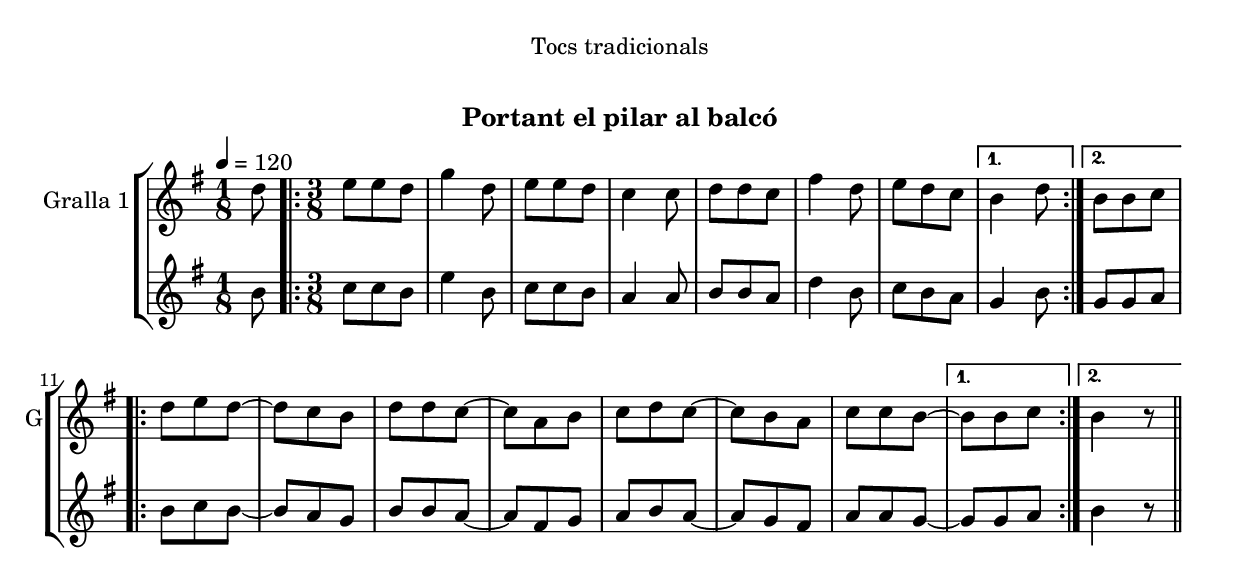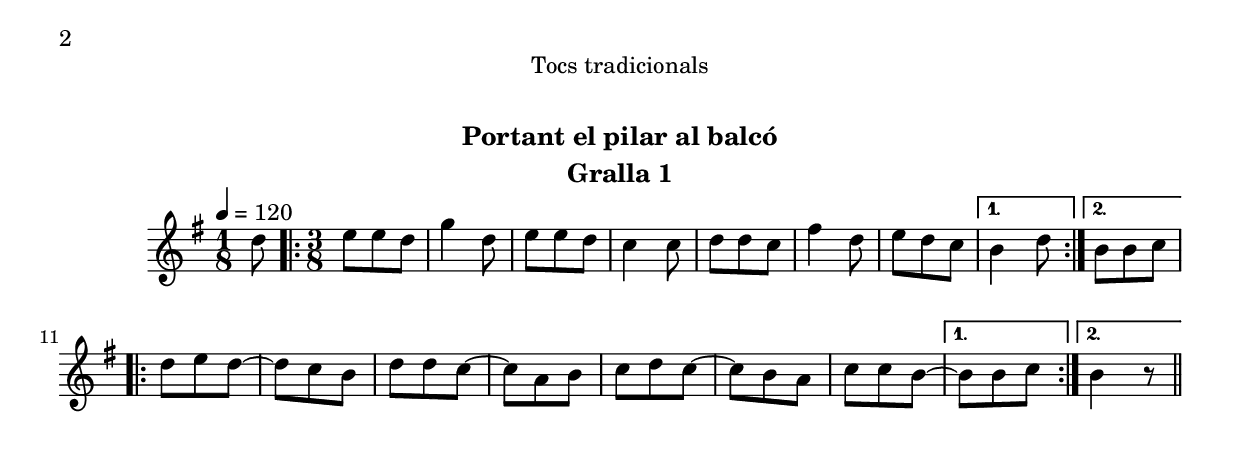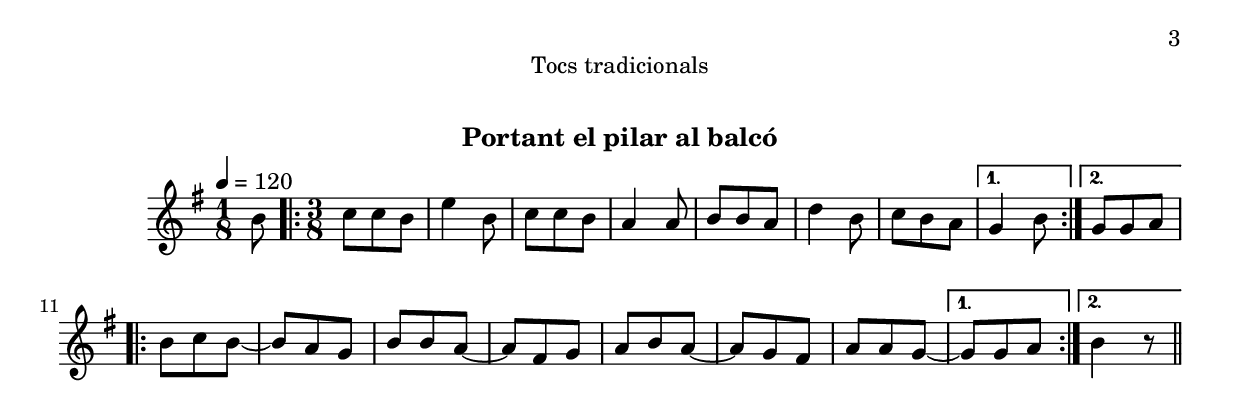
\version "2.16.0"

\header {
  dedication="Tocs tradicionals"
  title="  "
  subtitle="Portant el pilar al balcó"
  subsubtitle=""
  poet=""
  meter=""
  piece=""
  composer=""
  arranger=""
  opus=""
  instrument=""
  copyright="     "
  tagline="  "
}

liniaroAa =
\relative d''
{
  \tempo 4=120
  \clef treble
  \key g \major
  \time 1/8
  d8  |
  \time 3/8   \repeat volta 2 { e8 e d  |
  g4 d8  |
  e8 e d  |
  %05
  c4 c8  |
  d8 d c  |
  fis4 d8  |
  e8 d c }
  \alternative { { b4 d8 }
  %10
  { b8 b c } }
  \repeat volta 2 { d8 e d ~  |
  d8 c b  |
  d8 d c ~  |
  c8 a b  |
  %15
  c8 d c ~  |
  c8 b a  |
  c8 c b ~ }
  \alternative { { b8 b c }
  { b4  r8 } } \bar "||" % kompletite
}

liniaroAb =
\relative b'
{
  \tempo 4=120
  \clef treble
  \key g \major
  \time 1/8
  b8  |
  \time 3/8   \repeat volta 2 { c8 c b  |
  e4 b8  |
  c8 c b  |
  %05
  a4 a8  |
  b8 b a  |
  d4 b8  |
  c8 b a }
  \alternative { { g4 b8 }
  %10
  { g8 g a } }
  \repeat volta 2 { b8 c b ~  |
  b8 a g  |
  b8 b a ~  |
  a8 fis g  |
  %15
  a8 b a ~  |
  a8 g fis  |
  a8 a g ~ }
  \alternative { { g8 g a }
  { b4  r8 } } \bar "||" % kompletite
}

\bookpart {
  \score {
    \new StaffGroup {
      \override Score.RehearsalMark #'self-alignment-X = #LEFT
      <<
        \new Staff \with {instrumentName = #"Gralla 1" shortInstrumentName = #"G"} \liniaroAa
        \new Staff \with {instrumentName = #"" shortInstrumentName = #" "} \liniaroAb
      >>
    }
    \layout {}
  }\score { \unfoldRepeats
    \new StaffGroup {
      \override Score.RehearsalMark #'self-alignment-X = #LEFT
      <<
        \new Staff \with {instrumentName = #"Gralla 1" shortInstrumentName = #"G"} \liniaroAa
        \new Staff \with {instrumentName = #"" shortInstrumentName = #" "} \liniaroAb
      >>
    }
    \midi {}
  }
}

\bookpart {
  \header {instrument="Gralla 1"}
  \score {
    \new StaffGroup {
      \override Score.RehearsalMark #'self-alignment-X = #LEFT
      <<
        \new Staff \liniaroAa
      >>
    }
    \layout {}
  }\score { \unfoldRepeats
    \new StaffGroup {
      \override Score.RehearsalMark #'self-alignment-X = #LEFT
      <<
        \new Staff \liniaroAa
      >>
    }
    \midi {}
  }
}

\bookpart {
  \header {instrument=""}
  \score {
    \new StaffGroup {
      \override Score.RehearsalMark #'self-alignment-X = #LEFT
      <<
        \new Staff \liniaroAb
      >>
    }
    \layout {}
  }\score { \unfoldRepeats
    \new StaffGroup {
      \override Score.RehearsalMark #'self-alignment-X = #LEFT
      <<
        \new Staff \liniaroAb
      >>
    }
    \midi {}
  }
}

